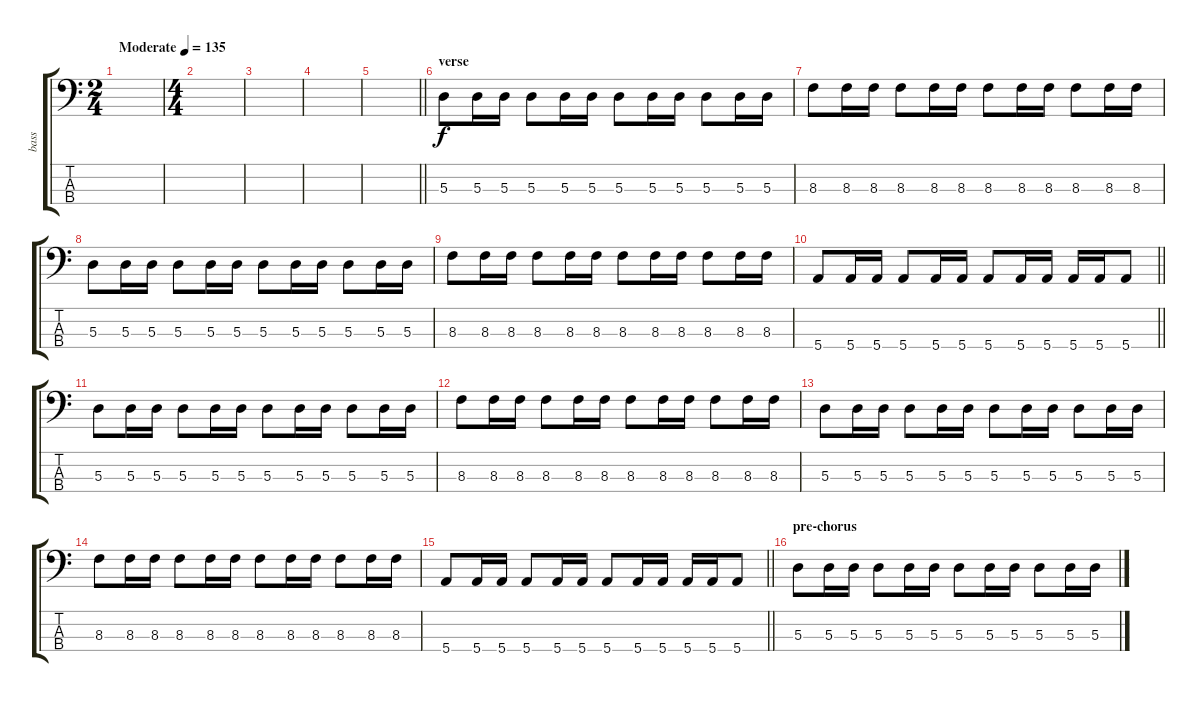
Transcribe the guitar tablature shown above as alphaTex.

\track ("bass" "bass") {instrument electricbassfinger}
\staff {score tabs}
\tuning (G2 D2 A1 E1) {hide}
\ts (2 4)
\tempo (135 "Moderate")
\clef f4
\ks c
|
\ts (4 4)
|
|
|
\barLineRight lightlight
|
\section ("" "verse")
5.3.8 5.3.16 5.3.16 5.3.8 5.3.16 5.3.16 5.3.8 5.3.16 5.3.16 5.3.8 5.3.16 5.3.16 |
8.3.8 8.3.16 8.3.16 8.3.8 8.3.16 8.3.16 8.3.8 8.3.16 8.3.16 8.3.8 8.3.16 8.3.16 |
5.3.8 5.3.16 5.3.16 5.3.8 5.3.16 5.3.16 5.3.8 5.3.16 5.3.16 5.3.8 5.3.16 5.3.16 |
8.3.8 8.3.16 8.3.16 8.3.8 8.3.16 8.3.16 8.3.8 8.3.16 8.3.16 8.3.8 8.3.16 8.3.16 |
\barLineRight lightlight
5.4.8 5.4.16 5.4.16 5.4.8 5.4.16 5.4.16 5.4.8 5.4.16 5.4.16 5.4.16 5.4.16 5.4.8 |
5.3.8 5.3.16 5.3.16 5.3.8 5.3.16 5.3.16 5.3.8 5.3.16 5.3.16 5.3.8 5.3.16 5.3.16 |
8.3.8 8.3.16 8.3.16 8.3.8 8.3.16 8.3.16 8.3.8 8.3.16 8.3.16 8.3.8 8.3.16 8.3.16 |
5.3.8 5.3.16 5.3.16 5.3.8 5.3.16 5.3.16 5.3.8 5.3.16 5.3.16 5.3.8 5.3.16 5.3.16 |
8.3.8 8.3.16 8.3.16 8.3.8 8.3.16 8.3.16 8.3.8 8.3.16 8.3.16 8.3.8 8.3.16 8.3.16 |
\barLineRight lightlight
5.4.8 5.4.16 5.4.16 5.4.8 5.4.16 5.4.16 5.4.8 5.4.16 5.4.16 5.4.16 5.4.16 5.4.8 |
\section ("" "pre-chorus")
5.3.8 5.3.16 5.3.16 5.3.8 5.3.16 5.3.16 5.3.8 5.3.16 5.3.16 5.3.8 5.3.16 5.3.16
